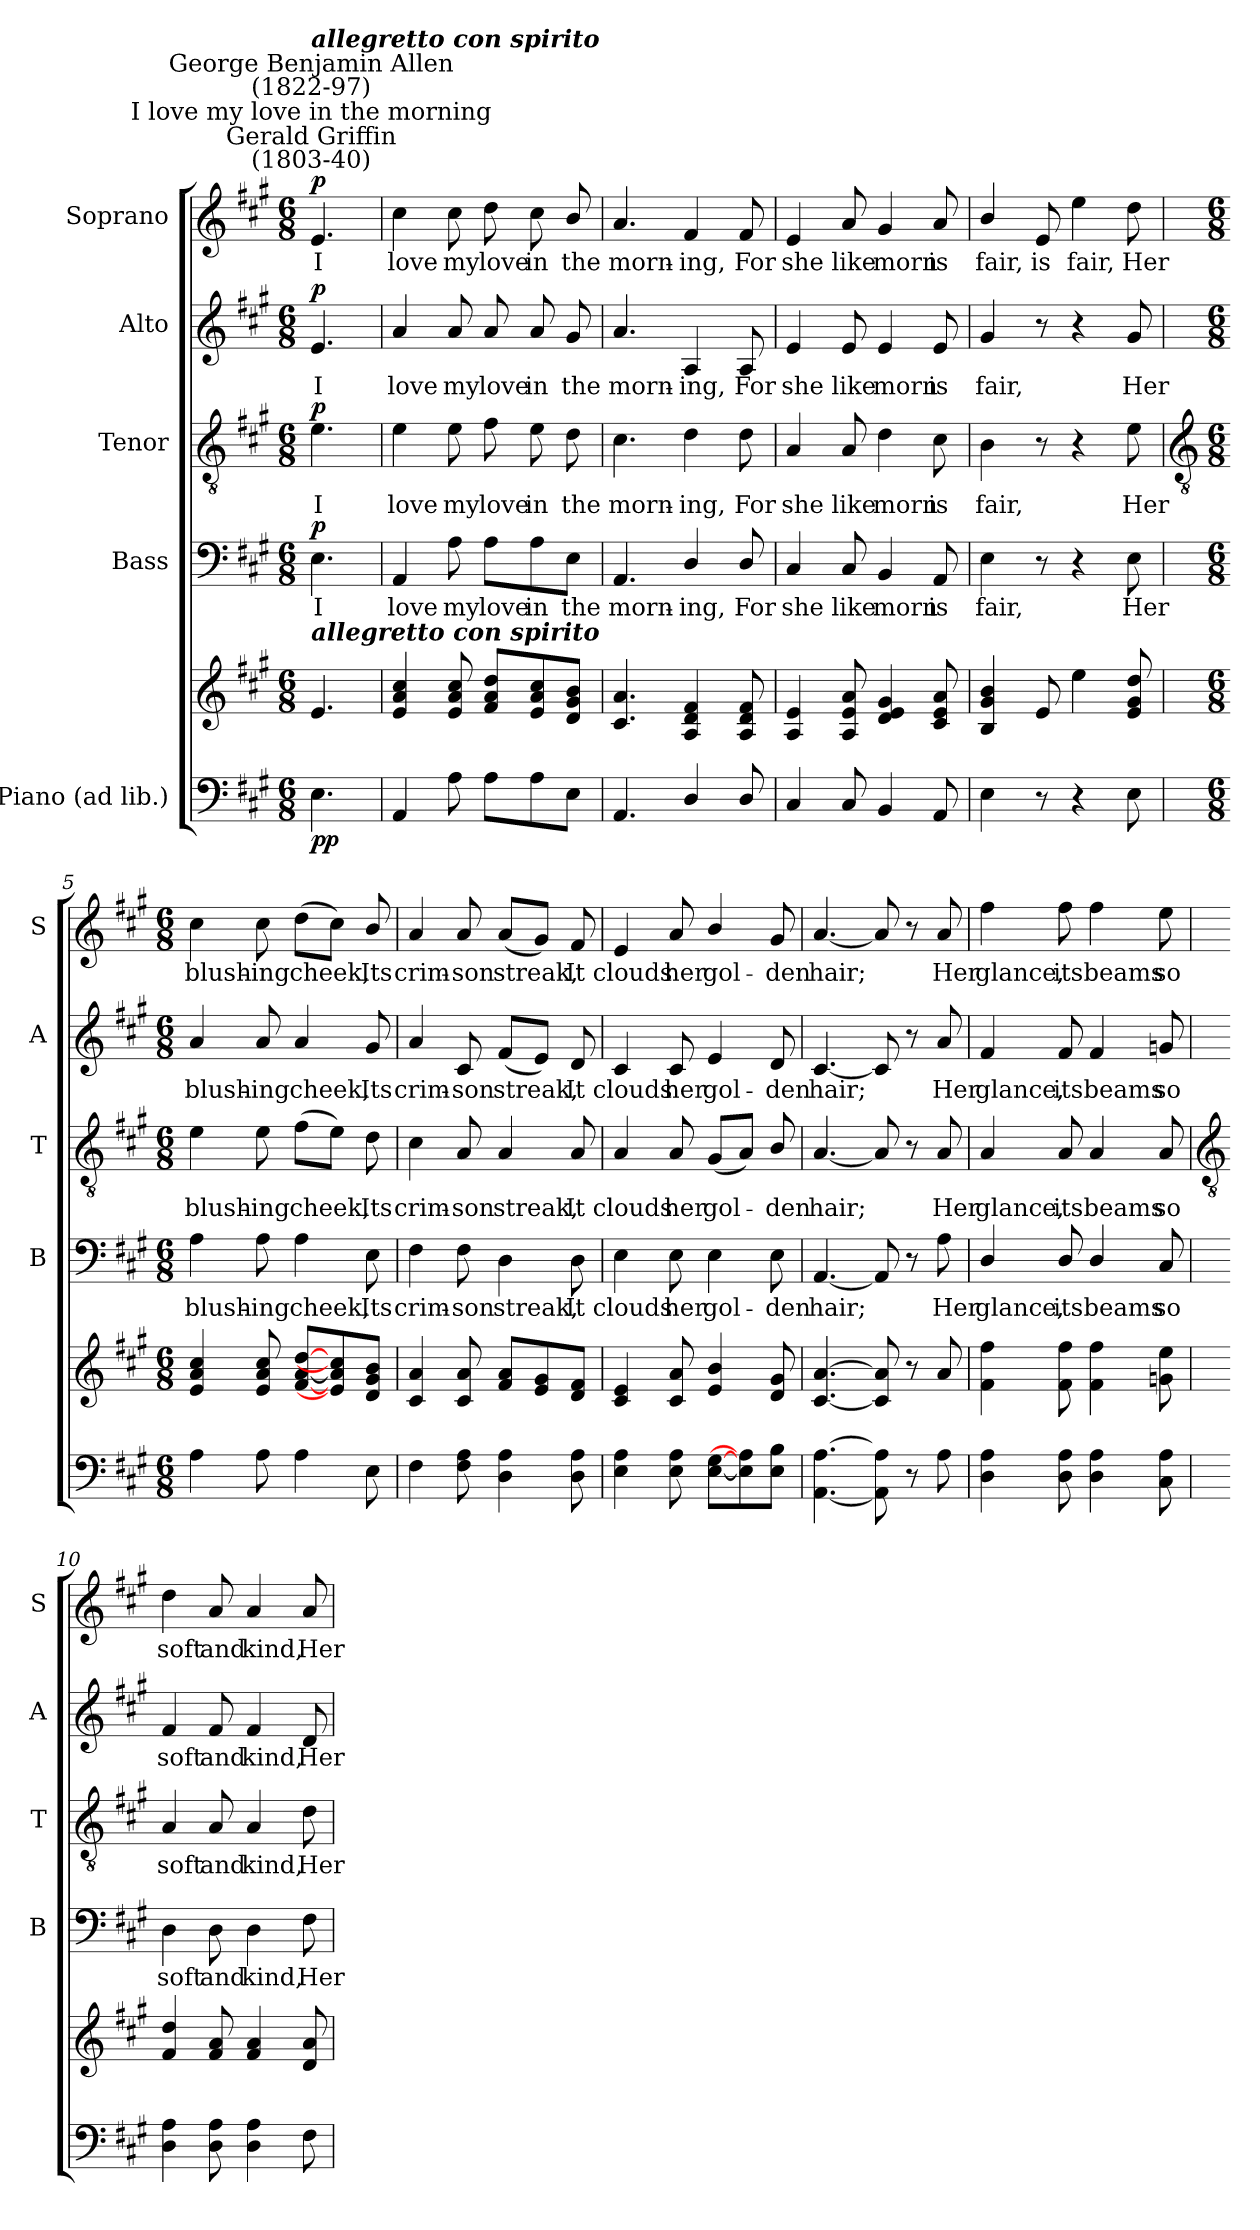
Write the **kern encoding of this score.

**kern	**kern	**dynam	**kern	**text	**dynam	**kern	**text	**dynam	**kern	**text	**dynam	**kern	**text	**dynam
*part5	*part5	*part5	*part4	*part4	*part4	*part3	*part3	*part3	*part2	*part2	*part2	*part1	*part1	*part1
*staff6	*staff5	*staff5/6	*staff4	*staff4	*staff4	*staff3	*staff3	*staff3	*staff2	*staff2	*staff2	*staff1	*staff1	*staff1
*I"Piano (ad lib.)	*	*	*I"Bass	*	*	*I"Tenor	*	*	*I"Alto	*	*	*I"Soprano	*	*
*	*	*	*I'B	*	*	*I'T	*	*	*I'A	*	*	*I'S	*	*
*clefF4	*clefG2	*	*clefF4	*	*	*clefGv2	*	*	*clefG2	*	*	*clefG2	*	*
*k[f#c#g#]	*k[f#c#g#]	*	*k[f#c#g#]	*	*	*k[f#c#g#]	*	*	*k[f#c#g#]	*	*	*k[f#c#g#]	*	*
*A:	*A:	*	*A:	*	*	*A:	*	*	*A:	*	*	*A:	*	*
*M6/8	*M6/8	*	*M6/8	*	*	*M6/8	*	*	*M6/8	*	*	*M6/8	*	*
*MM84	*MM84	*	*MM84	*	*	*MM84	*	*	*MM84	*	*	*MM84	*	*
=	=	=	=	=	=	=	=	=	=	=	=	=	=	=
!	!	!	!	!	!	!	!	!	!	!	!	!LO:TX:a:cj:t=Gerald Griffin\n(1803-40)	!	!
!	!	!	!	!	!	!	!	!	!	!	!	!LO:TX:a:cj:t=I love my love in the morning	!	!
!	!	!	!	!	!	!	!	!	!	!	!	!LO:TX:a:cj:t=George Benjamin Allen\n(1822-97)	!	!
!	!	!	!	!	!	!	!	!	!	!	!	!LO:TX:a:Bi:t=allegretto con spirito	!	!
!	!LO:TX:a:Bi:t=allegretto con spirito	!	!	!	!	!	!	!	!	!	!	!	!	!
!	!	!LO:DY:b=2	!	!LO:LY:b	!	!	!LO:LY:b	!	!	!LO:LY:b	!	!	!LO:LY:b	!
!	!	!LO:DY:n=1:b	!	!	!LO:DY:b	!	!	!LO:DY:b	!	!	!LO:DY:b	!	!	!LO:DY:b
4.E	4.e/	p p	4.E	I	p	4.e	I	p	4.e	I	p	4.e/	I	p
=1	=1	=1	=1	=1	=1	=1	=1	=1	=1	=1	=1	=1	=1	=1
!	!	!	!	!LO:LY:b	!	!	!LO:LY:b	!	!	!LO:LY:b	!	!	!LO:LY:b	!
4AA	4e 4a 4cc#	.	4AA	love	.	4e	love	.	4a	love	.	4cc#	love	.
!	!	!	!	!LO:LY:b	!	!	!LO:LY:b	!	!	!LO:LY:b	!	!	!LO:LY:b	!
8A	8e 8a 8cc#	.	8A	my	.	8e	my	.	8a	my	.	8cc#	my	.
!	!	!	!	!LO:LY:b	!	!	!LO:LY:b	!	!	!LO:LY:b	!	!	!LO:LY:b	!
8AL	8f# 8a 8ddL	.	8A\L	love	.	8f#	love	.	8a	love	.	8dd	love	.
!	!	!	!	!LO:LY:b	!	!	!LO:LY:b	!	!	!LO:LY:b	!	!	!LO:LY:b	!
8A	8e 8a 8cc#	.	8A\	in	.	8e	in	.	8a	in	.	8cc#	in	.
!	!	!	!	!LO:LY:b	!	!	!LO:LY:b	!	!	!LO:LY:b	!	!	!LO:LY:b	!
8EJ	8d 8g# 8bJ	.	8E\J	the	.	8d	the	.	8g#	the	.	8b/	the	.
=2	=2	=2	=2	=2	=2	=2	=2	=2	=2	=2	=2	=2	=2	=2
!	!	!	!	!LO:LY:b	!	!	!LO:LY:b	!	!	!LO:LY:b	!	!	!LO:LY:b	!
4.AA	4.c# 4.a	.	4.AA	morn-	.	4.c#	morn-	.	4.a	morn-	.	4.a	morn-	.
!	!	!	!	!LO:LY:b	!	!	!LO:LY:b	!	!	!LO:LY:b	!	!	!LO:LY:b	!
4D/	4A 4d 4f#	.	4D/	-ing,	.	4d	-ing,	.	4A	-ing,	.	4f#	-ing,	.
!	!	!	!	!LO:LY:b	!	!	!LO:LY:b	!	!	!LO:LY:b	!	!	!LO:LY:b	!
8D/	8A 8d 8f#	.	8D/	For	.	8d	For	.	8A	For	.	8f#	For	.
=3	=3	=3	=3	=3	=3	=3	=3	=3	=3	=3	=3	=3	=3	=3
!	!	!	!	!LO:LY:b	!	!	!LO:LY:b	!	!	!LO:LY:b	!	!	!LO:LY:b	!
4C#	4A 4e	.	4C#	she	.	4A	she	.	4e	she	.	4e	she	.
!	!	!	!	!LO:LY:b	!	!	!LO:LY:b	!	!	!LO:LY:b	!	!	!LO:LY:b	!
8C#	8A 8e 8a	.	8C#	like	.	8A	like	.	8e	like	.	8a	like	.
!	!	!	!	!LO:LY:b	!	!	!LO:LY:b	!	!	!LO:LY:b	!	!	!LO:LY:b	!
4BB	4d 4e 4g#	.	4BB	morn	.	4d	morn	.	4e	morn	.	4g#	morn	.
!	!	!	!	!LO:LY:b	!	!	!LO:LY:b	!	!	!LO:LY:b	!	!	!LO:LY:b	!
8AA	8c# 8e 8a	.	8AA	is	.	8c#	is	.	8e	is	.	8a	is	.
=4	=4	=4	=4	=4	=4	=4	=4	=4	=4	=4	=4	=4	=4	=4
!	!	!	!	!LO:LY:b	!	!	!LO:LY:b	!	!	!LO:LY:b	!	!	!LO:LY:b	!
4E	4B/ 4g#/ 4b/	.	4E	fair,	.	4B	fair,	.	4g#	fair,	.	4b/	fair,	.
!	!	!	!	!	!	!	!	!	!	!	!	!	!LO:LY:b	!
8r	8e	.	8r	.	.	8r	.	.	8r	.	.	8e	is	.
!	!	!	!	!	!	!	!	!	!	!	!	!	!LO:LY:b	!
4r	4ee	.	4r	.	.	4r	.	.	4r	.	.	4ee	fair,	.
!	!	!	!	!LO:LY:b	!	!	!LO:LY:b	!	!	!LO:LY:b	!	!	!LO:LY:b	!
8E	8e 8g# 8dd	.	8E	Her	.	8e	Her	.	8g#	Her	.	8dd	Her	.
!!LO:LB:g=z
=5	=5	=5	=5	=5	=5	=5	=5	=5	=5	=5	=5	=5	=5	=5
*	*	*	*	*	*	*clefGv2	*	*	*	*	*	*	*	*
*M6/8	*M6/8	*	*M6/8	*	*	*M6/8	*	*	*M6/8	*	*	*M6/8	*	*
!	!	!	!	!LO:LY:b	!	!	!LO:LY:b	!	!	!LO:LY:b	!	!	!LO:LY:b	!
4A	4e 4a 4cc#	.	4A	blush-	.	4e	blush-	.	4a	blush-	.	4cc#	blush-	.
!	!	!	!	!LO:LY:b	!	!	!LO:LY:b	!	!	!LO:LY:b	!	!	!LO:LY:b	!
8A	8e 8a 8cc#	.	8A	-ing	.	8e	-ing	.	8a	-ing	.	8cc#	-ing	.
!	!	!	!	!LO:LY:b	!	!	!LO:LY:b	!	!	!LO:LY:b	!	!	!LO:LY:b	!
4A	[8f# [8a [8ddL	.	4A	cheek,	.	(>8f#L	cheek,	.	4a	cheek,	.	(>8ddL	cheek,	.
.	8e] 8a] 8cc#]	.	.	.	.	8eJ)	.	.	.	.	.	8cc#J)	.	.
!	!	!	!	!LO:LY:b	!	!	!LO:LY:b	!	!	!LO:LY:b	!	!	!LO:LY:b	!
8E	8d/ 8g#/ 8b/J	.	8E	Its	.	8d	Its	.	8g#	Its	.	8b/	Its	.
=6	=6	=6	=6	=6	=6	=6	=6	=6	=6	=6	=6	=6	=6	=6
!	!	!	!	!LO:LY:b	!	!	!LO:LY:b	!	!	!LO:LY:b	!	!	!LO:LY:b	!
4F#	4c# 4a	.	4F#	crim-	.	4c#	crim-	.	4a	crim-	.	4a	crim-	.
!	!	!	!	!LO:LY:b	!	!	!LO:LY:b	!	!	!LO:LY:b	!	!	!LO:LY:b	!
8F# 8A	8c# 8a	.	8F#	-son	.	8A	-son	.	8c#	-son	.	8a	-son	.
!	!	!	!	!LO:LY:b	!	!	!LO:LY:b	!	!	!LO:LY:b	!	!	!LO:LY:b	!
4D 4A	8f# 8aL	.	4D	streak,	.	4A	streak,	.	(<8f#L	streak,	.	(<8aL	streak,	.
.	8e 8g#	.	.	.	.	.	.	.	8eJ)	.	.	8g#J)	.	.
!	!	!	!	!LO:LY:b	!	!	!LO:LY:b	!	!	!LO:LY:b	!	!	!LO:LY:b	!
8D 8A	8d 8f#J	.	8D	It	.	8A	It	.	8d	It	.	8f#	It	.
=7	=7	=7	=7	=7	=7	=7	=7	=7	=7	=7	=7	=7	=7	=7
!	!	!	!	!LO:LY:b	!	!	!LO:LY:b	!	!	!LO:LY:b	!	!	!LO:LY:b	!
4E 4A	4c# 4e	.	4E	clouds	.	4A	clouds	.	4c#	clouds	.	4e	clouds	.
!	!	!	!	!LO:LY:b	!	!	!LO:LY:b	!	!	!LO:LY:b	!	!	!LO:LY:b	!
8E 8A	8c# 8a	.	8E	her	.	8A	her	.	8c#	her	.	8a	her	.
!	!	!	!	!LO:LY:b	!	!	!LO:LY:b	!	!	!LO:LY:b	!	!	!LO:LY:b	!
[8E [8G#L	4e/ 4b/	.	4E	gol-	.	(<8G#L	gol-	.	4e	gol-	.	4b/	gol-	.
8E] 8A]	.	.	.	.	.	8AJ)	.	.	.	.	.	.	.	.
!	!	!	!	!LO:LY:b	!	!	!LO:LY:b	!	!	!LO:LY:b	!	!	!LO:LY:b	!
8E 8BJ	8d 8g#	.	8E	-den	.	8B/	den	.	8d	-den	.	8g#	-den	.
=8	=8	=8	=8	=8	=8	=8	=8	=8	=8	=8	=8	=8	=8	=8
!	!	!	!	!LO:LY:b	!	!	!LO:LY:b	!	!	!LO:LY:b	!	!	!LO:LY:b	!
[4.AA [4.A	[4.c# [4.a	.	[4.AA	hair;	.	[4.A	hair;	.	[4.c#	hair;	.	[4.a	hair;	.
8AA] 8A]	8c#] 8a]	.	8AA]	.	.	8A]	.	.	8c#]	.	.	8a]	.	.
8r	8r	.	8r	.	.	8r	.	.	8r	.	.	8r	.	.
!	!	!	!	!LO:LY:b	!	!	!LO:LY:b	!	!	!LO:LY:b	!	!	!LO:LY:b	!
8A	8a	.	8A	Her	.	8A	Her	.	8a	Her	.	8a	Her	.
=9	=9	=9	=9	=9	=9	=9	=9	=9	=9	=9	=9	=9	=9	=9
!	!	!	!	!LO:LY:b	!	!	!LO:LY:b	!	!	!LO:LY:b	!	!	!LO:LY:b	!
4D\ 4A\	4f# 4ff#	.	4D/	glance,	.	4A	glance,	.	4f#	glance,	.	4ff#	glance,	.
!	!	!	!	!LO:LY:b	!	!	!LO:LY:b	!	!	!LO:LY:b	!	!	!LO:LY:b	!
8D\ 8A\	8f# 8ff#	.	8D/	its	.	8A	its	.	8f#	its	.	8ff#	its	.
!	!	!	!	!LO:LY:b	!	!	!LO:LY:b	!	!	!LO:LY:b	!	!	!LO:LY:b	!
4D\ 4A\	4f# 4ff#	.	4D/	beams	.	4A	beams	.	4f#	beams	.	4ff#	beams	.
!	!	!	!	!LO:LY:b	!	!	!LO:LY:b	!	!	!LO:LY:b	!	!	!LO:LY:b	!
8C# 8A	8gn 8ee	.	8C#	so	.	8A	so	.	8gn	so	.	8ee	so	.
!!LO:LB:g=z
=10	=10	=10	=10	=10	=10	=10	=10	=10	=10	=10	=10	=10	=10	=10
*	*	*	*	*	*	*clefGv2	*	*	*	*	*	*	*	*
!	!	!	!	!LO:LY:b	!	!	!LO:LY:b	!	!	!LO:LY:b	!	!	!LO:LY:b	!
4D 4A	4f# 4dd	.	4D	soft	.	4A	soft	.	4f#	soft	.	4dd	soft	.
!	!	!	!	!LO:LY:b	!	!	!LO:LY:b	!	!	!LO:LY:b	!	!	!LO:LY:b	!
8D 8A	8f# 8a	.	8D	and	.	8A	and	.	8f#	and	.	8a	and	.
!	!	!	!	!LO:LY:b	!	!	!LO:LY:b	!	!	!LO:LY:b	!	!	!LO:LY:b	!
4D 4A	4f# 4a	.	4D	kind,	.	4A	kind,	.	4f#	kind,	.	4a	kind,	.
!	!	!	!	!LO:LY:b	!	!	!LO:LY:b	!	!	!LO:LY:b	!	!	!LO:LY:b	!
8F#	8d 8a	.	8F#	Her	.	8d	Her	.	8d	Her	.	8a	Her	.
=	=	=	=	=	=	=	=	=	=	=	=	=	=	=
*-	*-	*-	*-	*-	*-	*-	*-	*-	*-	*-	*-	*-	*-	*-
